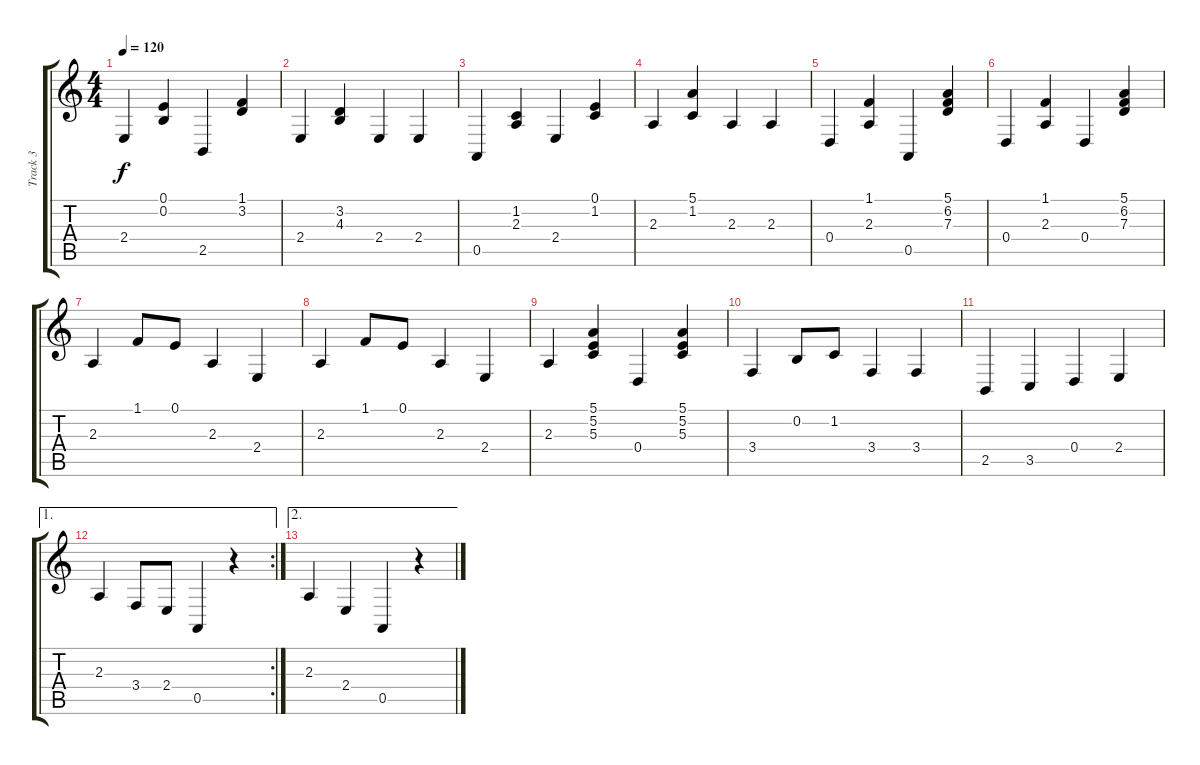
\track ("Track 3" "Track 3") {instrument brightacousticpiano}
\staff {score tabs}
\tuning (E4 B3 G3 D3 A2 E2) {hide}
\ts (4 4)
\tempo 120
\clef g2
\ks c
2.4.4{dy f} (0.1 0.2).4 2.5.4 (1.1 3.2).4 |
2.4.4 (3.2 4.3).4 2.4.4 2.4.4 |
0.5.4 (1.2 2.3).4 2.4.4 (0.1 1.2).4 |
2.3.4 (5.1 1.2).4 2.3.4 2.3.4 |
0.4.4 (1.1 2.3).4 0.5.4 (5.1 6.2 7.3).4 |
0.4.4 (1.1 2.3).4 0.4.4 (5.1 6.2 7.3).4 |
2.3.4 1.1.8 0.1.8 2.3.4 2.4.4 |
2.3.4 1.1.8 0.1.8 2.3.4 2.4.4 |
2.3.4 (5.1 5.2 5.3).4 0.4.4 (5.1 5.2 5.3).4 |
3.4.4 0.2.8 1.2.8 3.4.4 3.4.4 |
2.5.4 3.5.4 0.4.4 2.4.4 |
\ae 1
\rc 2
2.3.4 3.4.8 2.4.8 0.5.4 r.4 |
\ae 2
2.3.4 2.4.4 0.5.4 r.4
